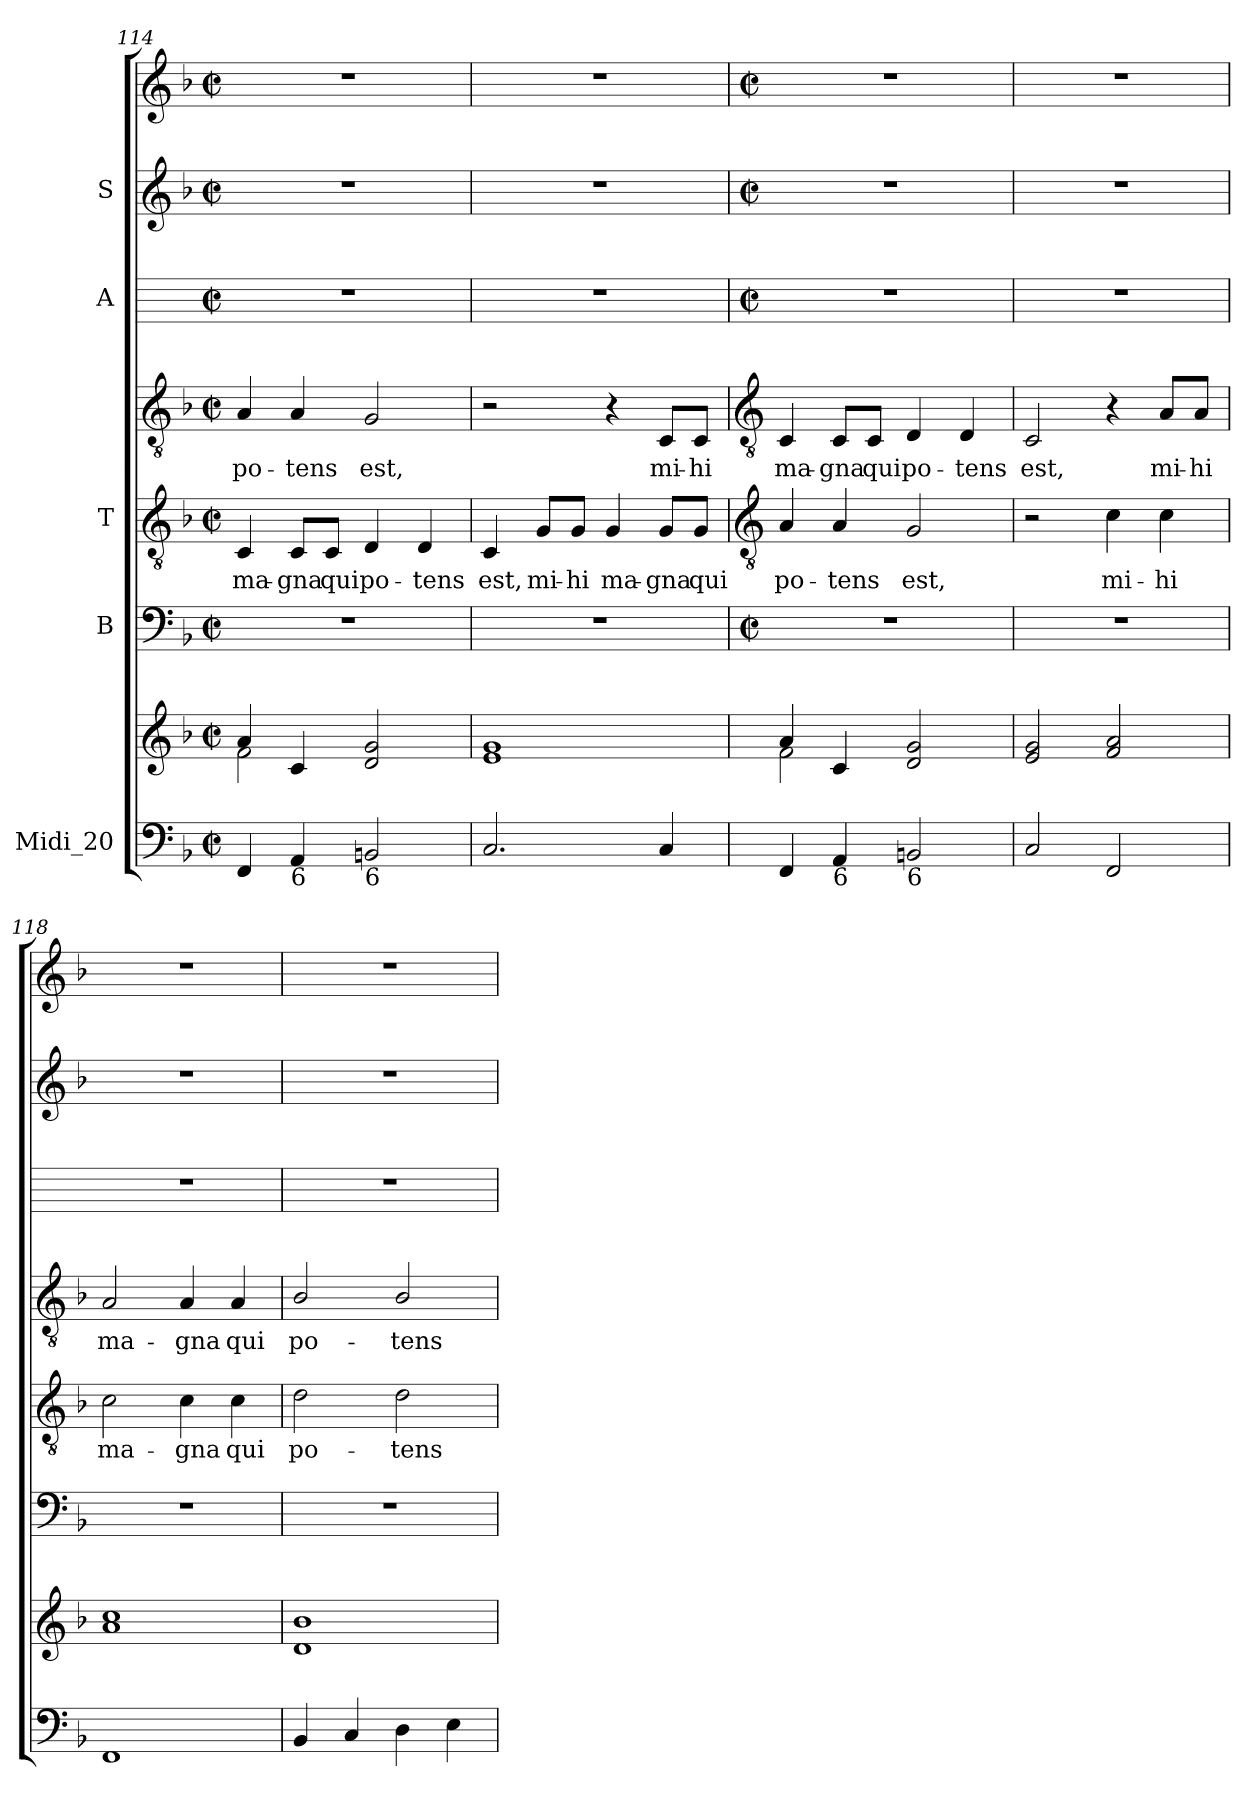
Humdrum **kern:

**kern	**kern	**kern	**kern	**text	**kern	**text	**kern	**kern	**kern
*part5	*part5	*part4	*part3	*part3	*part3	*part3	*part2	*part1	*part1
*staff8	*staff7	*staff6	*staff5	*staff5	*staff4	*staff4	*staff3	*staff2	*staff1
*I"Midi_20	*	*I"B	*I"T	*	*	*	*I"A	*I"S	*
*clefF4	*clefG2	*clefF4	*clefGv2	*	*clefGv2	*	*	*clefG2	*clefG2
*k[b-]	*k[b-]	*k[b-]	*k[b-]	*	*k[b-]	*	*	*k[b-]	*k[b-]
*F:	*F:	*F:	*F:	*	*F:	*	*	*F:	*F:
*M2/2	*M2/2	*M2/2	*M2/2	*	*M2/2	*	*M2/2	*M2/2	*M2/2
*met(c|)	*met(c|)	*met(c|)	*met(c|)	*	*met(c|)	*	*met(c|)	*met(c|)	*met(c|)
=114	=114	=114	=114	=114	=114	=114	=114	=114	=114
*	*^	*	*	*	*	*	*	*	*
!	!	!	!	!	!LO:LY:b	!	!LO:LY:b	!	!	!
4FF	4a/	2f\	1r	4C	ma-	4A	po-	1r	1r	1r
!LO:TX:b:t=6	!	!	!	!	!	!	!	!	!	!
!	!	!	!	!	!LO:LY:b	!	!LO:LY:b	!	!	!
4AA	4c/	.	.	8C/L	-gna	4A	-tens	.	.	.
!	!	!	!	!	!LO:LY:b	!	!	!	!	!
.	.	.	.	8C/J	qui	.	.	.	.	.
!LO:TX:b:t=6	!	!	!	!	!	!	!	!	!	!
!	!	!	!	!	!LO:LY:b	!	!LO:LY:b	!	!	!
2BBn	2d/ 2g/	2ryy	.	4D	po-	2G	est,	.	.	.
!	!	!	!	!	!LO:LY:b	!	!	!	!	!
.	.	.	.	4D	-tens	.	.	.	.	.
=115	=115	=115	=115	=115	=115	=115	=115	=115	=115	=115
!	!	!	!	!	!LO:LY:b	!	!	!	!	!
2.C	1g/	1e\	1r	4C	est,	2r	.	1r	1r	1r
!	!	!	!	!	!LO:LY:b	!	!	!	!	!
.	.	.	.	8G/L	mi-	.	.	.	.	.
!	!	!	!	!	!LO:LY:b	!	!	!	!	!
.	.	.	.	8G/J	-hi	.	.	.	.	.
!	!	!	!	!	!LO:LY:b	!	!	!	!	!
.	.	.	.	4G	ma-	4r	.	.	.	.
!	!	!	!	!	!LO:LY:b	!	!LO:LY:b	!	!	!
4C	.	.	.	8G/L	-gna	8C/L	mi-	.	.	.
!	!	!	!	!	!LO:LY:b	!	!LO:LY:b	!	!	!
.	.	.	.	8G/J	qui	8C/J	-hi	.	.	.
!!LO:LB:g=z
=116	=116	=116	=116	=116	=116	=116	=116	=116	=116	=116
*	*	*	*	*clefGv2	*	*clefGv2	*	*	*	*
*	*	*	*M2/2	*	*	*	*	*M2/2	*M2/2	*M2/2
*	*	*	*met(c|)	*	*	*	*	*met(c|)	*met(c|)	*met(c|)
!	!	!	!	!	!LO:LY:b	!	!LO:LY:b	!	!	!
4FF	4a/	2f\	1r	4A	po-	4C	ma-	1r	1r	1r
!LO:TX:b:t=6	!	!	!	!	!	!	!	!	!	!
!	!	!	!	!	!LO:LY:b	!	!LO:LY:b	!	!	!
4AA	4c/	.	.	4A	-tens	8C/L	-gna	.	.	.
!	!	!	!	!	!	!	!LO:LY:b	!	!	!
.	.	.	.	.	.	8C/J	qui	.	.	.
!LO:TX:b:t=6	!	!	!	!	!	!	!	!	!	!
!	!	!	!	!	!LO:LY:b	!	!LO:LY:b	!	!	!
2BBn	2d/ 2g/	2ryy	.	2G	est,	4D	po-	.	.	.
!	!	!	!	!	!	!	!LO:LY:b	!	!	!
.	.	.	.	.	.	4D	-tens	.	.	.
=117	=117	=117	=117	=117	=117	=117	=117	=117	=117	=117
!	!	!	!	!	!	!	!LO:LY:b	!	!	!
2C	2e/ 2g/	2ryy	1r	2r	.	2C	est,	1r	1r	1r
!	!	!	!	!	!LO:LY:b	!	!	!	!	!
2FF	2f/ 2a/	2ryy	.	4c	mi-	4r	.	.	.	.
!	!	!	!	!	!LO:LY:b	!	!LO:LY:b	!	!	!
.	.	.	.	4c	-hi	8A/L	mi-	.	.	.
!	!	!	!	!	!	!	!LO:LY:b	!	!	!
.	.	.	.	.	.	8A/J	-hi	.	.	.
=118	=118	=118	=118	=118	=118	=118	=118	=118	=118	=118
!	!	!	!	!	!LO:LY:b	!	!LO:LY:b	!	!	!
1FF	1cc/	1a\	1r	2c	ma-	2A	ma-	1r	1r	1r
!	!	!	!	!	!LO:LY:b	!	!LO:LY:b	!	!	!
.	.	.	.	4c	-gna	4A	-gna	.	.	.
!	!	!	!	!	!LO:LY:b	!	!LO:LY:b	!	!	!
.	.	.	.	4c	qui	4A	qui	.	.	.
=119	=119	=119	=119	=119	=119	=119	=119	=119	=119	=119
!	!	!	!	!	!LO:LY:b	!	!LO:LY:b	!	!	!
4BB-	1b-/	1d\	1r	2d	po-	2B-/	po-	1r	1r	1r
4C	.	.	.	.	.	.	.	.	.	.
!	!	!	!	!	!LO:LY:b	!	!LO:LY:b	!	!	!
4D	.	.	.	2d	-tens	2B-/	-tens	.	.	.
4E	.	.	.	.	.	.	.	.	.	.
*	*v	*v	*	*	*	*	*	*	*	*
=	=	=	=	=	=	=	=	=	=
*-	*-	*-	*-	*-	*-	*-	*-	*-	*-
